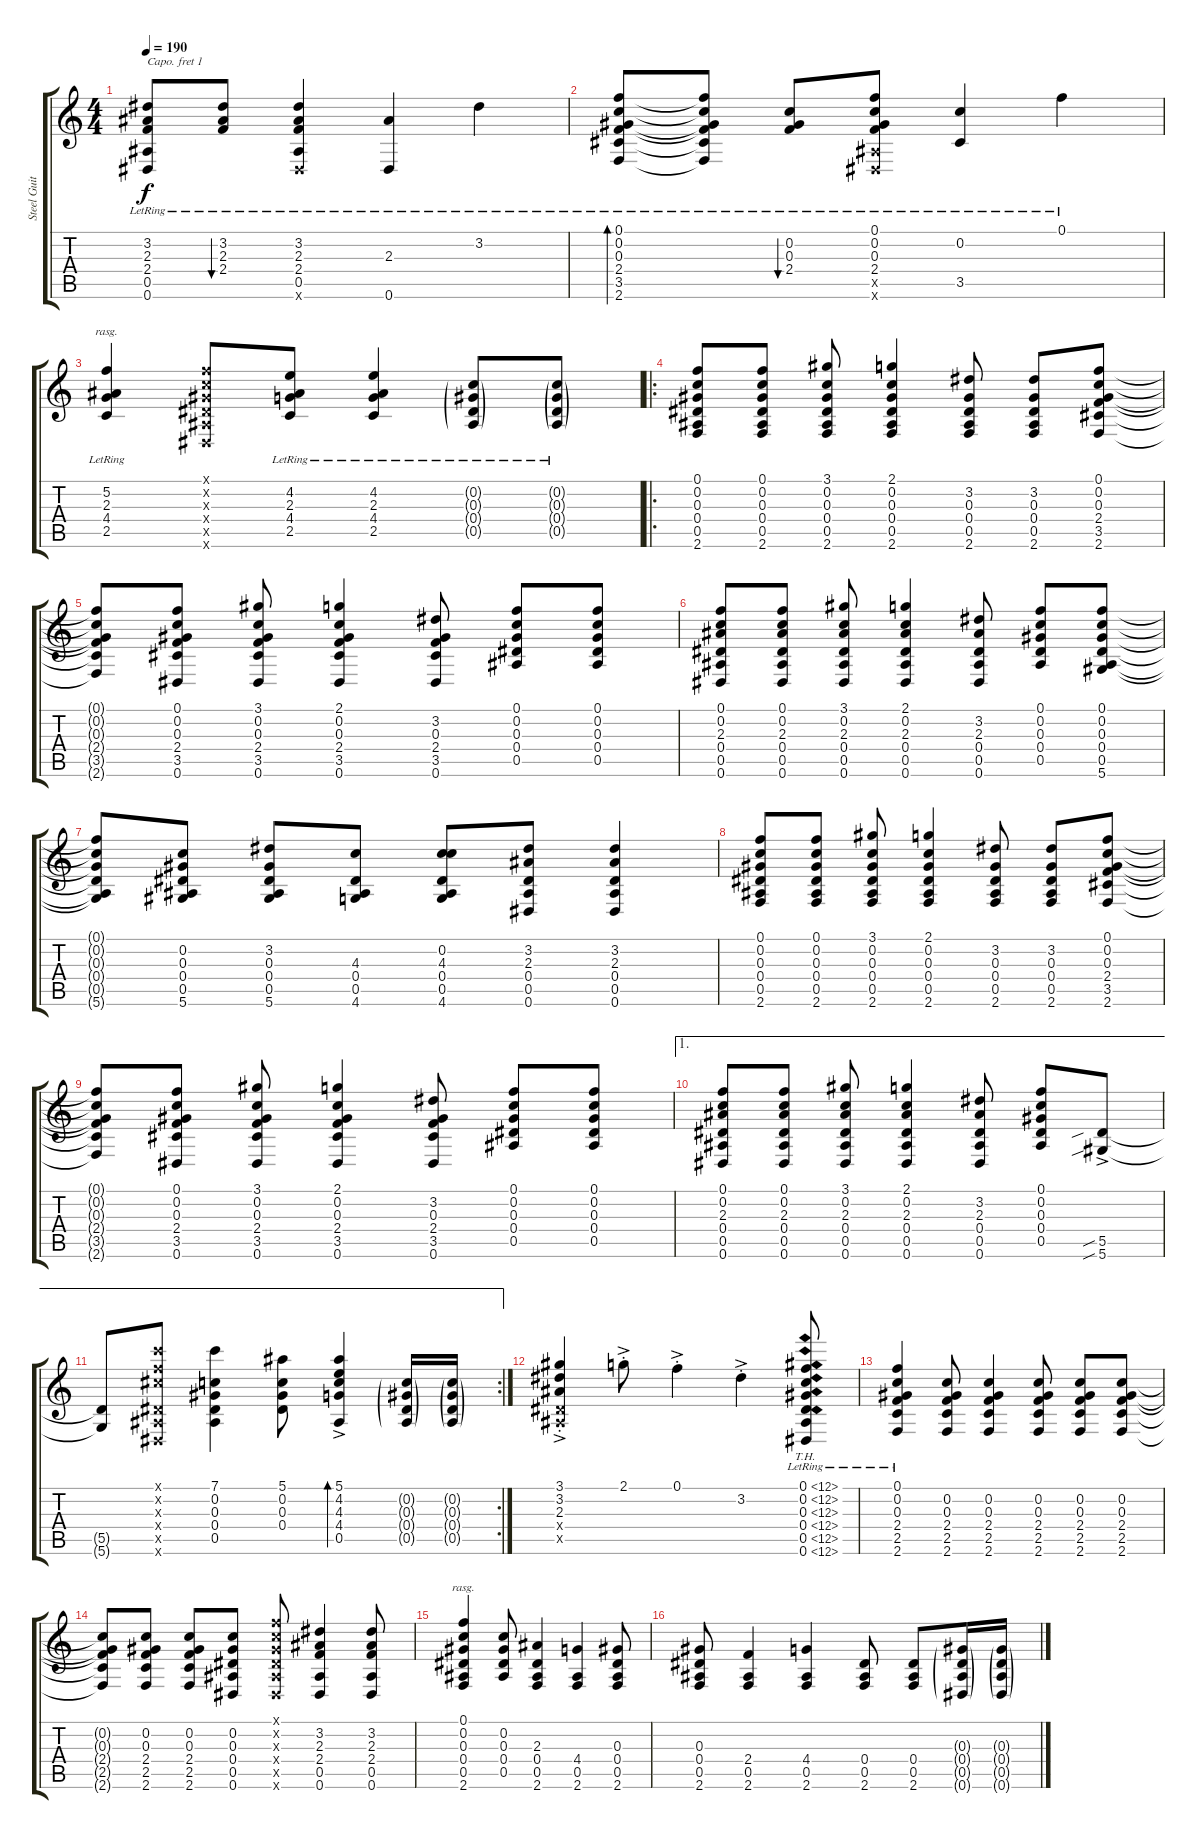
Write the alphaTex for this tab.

\track ("Steel Guitar" "Steel Guit") {instrument acousticguitarsteel}
\staff {score tabs}
\capo 1
\tuning (E4 B3 G3 D3 A2 D2) {hide}
\ts (4 4)
\tempo 190
\clef g2
\ks c
(3.2{lr t} 2.3{lr t} 2.4{lr t} 0.5{lr t} 0.6{lr t}).8{dy f} (3.2{lr} 2.3{lr} 2.4{lr}).8{bu 30} (3.2{lr} 2.3{lr} 2.4{lr} 0.5{lr} 0.6{x}).4 (2.3{lr} 0.6{lr}).4 3.2{lr}.4 |
(0.1{lr} 0.2{lr} 0.3{lr} 2.4{lr} 3.5{lr} 2.6{lr}).8{bd 30} (0.1{lr t} 0.2{lr t} 0.3{lr t} 2.4{lr t} 3.5{lr t} 2.6{lr t}).8 (0.2{lr} 0.3{lr} 2.4{lr}).8{bu 30} (0.1{lr} 0.2{lr} 0.3{lr} 2.4{lr} 0.5{x} 0.6{x}).8 (0.2{lr} 3.5{lr}).4 0.1{lr}.4 |
(5.2{lr} 2.3{lr} 4.4{lr} 2.5{lr}).4{rasg ii} (0.1{x} 0.2{x} 0.3{x} 0.4{x} 0.5{x} 0.6{x}).8 (4.2{lr} 2.3{lr} 4.4{lr} 2.5{lr}).8 (4.2{lr} 2.3{lr} 4.4{lr} 2.5{lr}).4 (0.2{g lr} 0.3{g lr} 0.4{g lr} 0.5{g lr}).8 (0.2{g lr} 0.3{g lr} 0.4{g lr} 0.5{g lr}).8 |
\ro
(0.1 0.2 0.3 0.4 0.5 2.6).8 (0.1 0.2 0.3 0.4 0.5 2.6).8 (3.1 0.2 0.3 0.4 0.5 2.6).8 (2.1 0.2 0.3 0.4 0.5 2.6).4 (3.2 0.3 0.4 0.5 2.6).8 (3.2 0.3 0.4 0.5 2.6).8 (0.1 0.2 0.3 2.4 3.5 2.6).8 |
(0.1{t} 0.2{t} 0.3{t} 2.4{t} 3.5{t} 2.6{t}).8 (0.1 0.2 0.3 2.4 3.5 0.6).8 (3.1 0.2 0.3 2.4 3.5 0.6).8 (2.1 0.2 0.3 2.4 3.5 0.6).4 (3.2 0.3 2.4 3.5 0.6).8 (0.1 0.2 0.3 0.4 0.5).8 (0.1 0.2 0.3 0.4 0.5).8 |
(0.1 0.2 2.3 0.4 0.5 0.6).8 (0.1 0.2 2.3 0.4 0.5 0.6).8 (3.1 0.2 2.3 0.4 0.5 0.6).8 (2.1 0.2 2.3 0.4 0.5 0.6).4 (3.2 2.3 0.4 0.5 0.6).8 (0.1 0.2 0.3 0.4 0.5).8 (0.1 0.2 0.3 0.4 0.5 5.6).8 |
(0.1{t} 0.2{t} 0.3{t} 0.4{t} 0.5{t} 5.6{t}).8 (0.2 0.3 0.4 0.5 5.6).8 (3.2 0.3 0.4 0.5 5.6).8 (4.3 0.4 0.5 4.6).8 (0.2 4.3 0.4 0.5 4.6).8 (3.2 2.3 0.4 0.5 0.6).8 (3.2 2.3 0.4 0.5 0.6).4 |
(0.1 0.2 0.3 0.4 0.5 2.6).8 (0.1 0.2 0.3 0.4 0.5 2.6).8 (3.1 0.2 0.3 0.4 0.5 2.6).8 (2.1 0.2 0.3 0.4 0.5 2.6).4 (3.2 0.3 0.4 0.5 2.6).8 (3.2 0.3 0.4 0.5 2.6).8 (0.1 0.2 0.3 2.4 3.5 2.6).8 |
(0.1{t} 0.2{t} 0.3{t} 2.4{t} 3.5{t} 2.6{t}).8 (0.1 0.2 0.3 2.4 3.5 0.6).8 (3.1 0.2 0.3 2.4 3.5 0.6).8 (2.1 0.2 0.3 2.4 3.5 0.6).4 (3.2 0.3 2.4 3.5 0.6).8 (0.1 0.2 0.3 0.4 0.5).8 (0.1 0.2 0.3 0.4 0.5).8 |
\ae 1
(0.1 0.2 2.3 0.4 0.5 0.6).8 (0.1 0.2 2.3 0.4 0.5 0.6).8 (3.1 0.2 2.3 0.4 0.5 0.6).8 (2.1 0.2 2.3 0.4 0.5 0.6).4 (3.2 2.3 0.4 0.5 0.6).8 (0.1 0.2 0.3 0.4 0.5).8 (5.5{sib ac} 5.6{sib ac}).8 |
\ae 1
\rc 2
(5.5{t} 5.6{t}).8 (7.1{x} 5.2{x} 5.3{x} 0.4{x} 0.5{x} 0.6{x}).8 (7.1 0.2 0.3 0.4 0.5).4 (5.1 0.2 0.3 0.4).8 (5.1{ac} 4.2{ac} 4.3{ac} 4.4{ac} 0.5{ac}).4{bd 240} (0.2{g} 0.3{g} 0.4{g} 0.5{g}).16 (0.2{g} 0.3{g} 0.4{g} 0.5{g}).16 |
(3.1{ac st} 3.2{ac st} 2.3{ac st} 0.4{ac st x} 0.5{ac st x}).4 2.1{ac st}.8 0.1{ac st}.4 3.2{ac st}.4 (0.1{th 12 lr} 0.2{th 12 lr} 0.3{th 12 lr} 0.4{th 12 lr} 0.5{th 12 lr} 0.6{th 12 lr}).8 |
(0.1{lr} 0.2{lr} 0.3{lr} 2.4{lr} 2.5{lr} 2.6{lr}).4 (0.2 0.3 2.4 2.5 2.6).8 (0.2 0.3 2.4 2.5 2.6).4 (0.2 0.3 2.4 2.5 2.6).8 (0.2 0.3 2.4 2.5 2.6).8 (0.2 0.3 2.4 2.5 2.6).8 |
(0.2{t} 0.3{t} 2.4{t} 2.5{t} 2.6{t}).8 (0.2 0.3 2.4 2.5 2.6).8 (0.2 0.3 2.4 2.5 2.6).8 (0.2 0.3 0.4 0.5 0.6).8 (0.1{x} 0.2{x} 0.3{x} 0.4{x} 0.5{x} 0.6{x}).8 (3.2 2.3 2.4 0.5 0.6).4 (3.2 2.3 2.4 0.5 0.6).8 |
(0.1 0.2 0.3 0.4 0.5 2.6).4{rasg ii} (0.2 0.3 0.4 0.5).8 (2.3 0.4 0.5 2.6).4 (4.4 0.5 2.6).4 (0.3 0.4 0.5 2.6).8 |
(0.3 0.4 0.5 2.6).8 (2.4 0.5 2.6).4 (4.4 0.5 2.6).4 (0.4 0.5 2.6).8 (0.4 0.5 2.6).8 (0.3{g} 0.4{g} 0.5{g} 0.6{g}).16 (0.3{g} 0.4{g} 0.5{g} 0.6{g}).16
